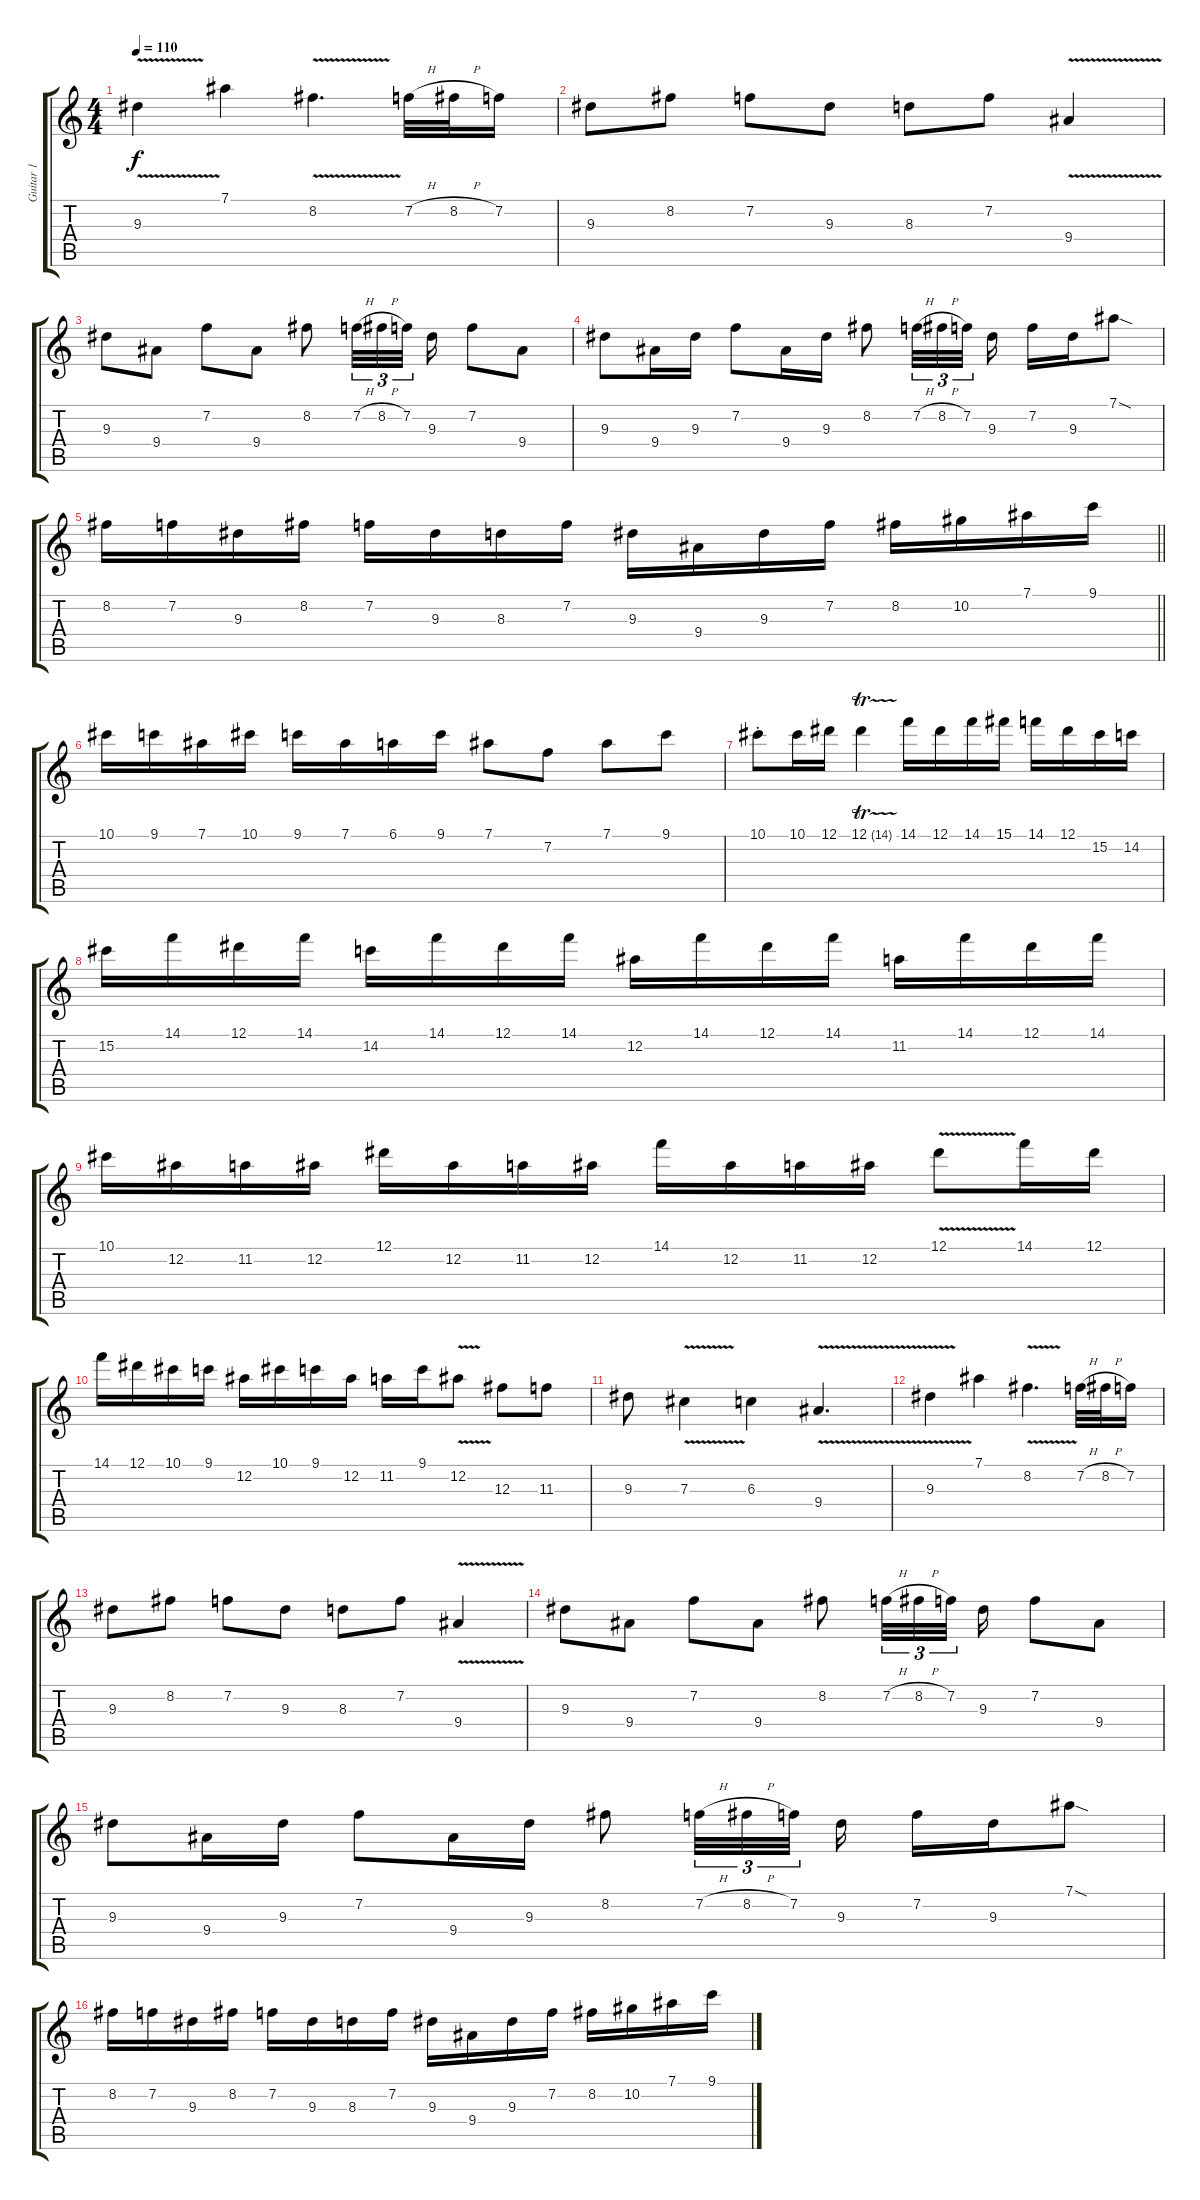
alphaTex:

\track ("Guitar 1" "Guitar 1") {instrument acousticguitarnylon}
\staff {score tabs}
\tuning (Eb4 Bb3 Gb3 Db3 Ab2 Eb2) {hide}
\ts (4 4)
\tempo 110
\clef g2
\ks c
9.3{v}.4{dy f instrument acousticguitarnylon} 7.1.4 8.2{v}.4{d} 7.2{h}.32 8.2{h}.32 7.2.16 |
9.3.8 8.2.8 7.2.8 9.3.8 8.3.8 7.2.8 9.4{v}.4 |
9.3.8 9.4.8 7.2.8 9.4.8 8.2.8 7.2{h}.32{tu (3 2)} 8.2{h}.32{tu (3 2)} 7.2.32{tu (3 2) beam splitsecondary} 9.3.16 7.2.8 9.4.8 |
9.3.8 9.4.16 9.3.16 7.2.8 9.4.16 9.3.16 8.2.8 7.2{h}.32{tu (3 2)} 8.2{h}.32{tu (3 2)} 7.2.32{tu (3 2) beam splitsecondary} 9.3.16 7.2.16 9.3.16 7.1{sod}.8 |
\barLineRight lightlight
8.2.16 7.2.16 9.3.16 8.2.16 7.2.16 9.3.16 8.3.16 7.2.16 9.3.16 9.4.16 9.3.16 7.2.16 8.2.16 10.2.16 7.1.16 9.1.16 |
\section ("" "")
10.1.16 9.1.16 7.1.16 10.1.16 9.1.16 7.1.16 6.1.16 9.1.16 7.1.8 7.2.8 7.1.8 9.1.8 |
10.1{st}.8 10.1.16 12.1.16 12.1{tr (14 64)}.4 14.1.16 12.1.16 14.1.16 15.1.16 14.1.16 12.1.16 15.2.16 14.2.16 |
15.2.16 14.1.16 12.1.16 14.1.16 14.2.16 14.1.16 12.1.16 14.1.16 12.2.16 14.1.16 12.1.16 14.1.16 11.2.16 14.1.16 12.1.16 14.1.16 |
10.1.16 12.2.16 11.2.16 12.2.16 12.1.16 12.2.16 11.2.16 12.2.16 14.1.16 12.2.16 11.2.16 12.2.16 12.1{v}.8 14.1.16 12.1.16 |
14.1.16 12.1.16 10.1.16 9.1.16 12.2.16 10.1.16 9.1.16 12.2.16 11.2.16 9.1.16 12.2{v}.8 12.3.8 11.3.8 |
9.3.8 7.3{v}.4 6.3.4 9.4{v}.4{d} |
9.3{v}.4 7.1.4 8.2{v}.4{d} 7.2{h}.32 8.2{h}.32 7.2.16 |
9.3.8 8.2.8 7.2.8 9.3.8 8.3.8 7.2.8 9.4{v}.4 |
9.3.8 9.4.8 7.2.8 9.4.8 8.2.8 7.2{h}.32{tu (3 2)} 8.2{h}.32{tu (3 2)} 7.2.32{tu (3 2) beam splitsecondary} 9.3.16 7.2.8 9.4.8 |
9.3.8 9.4.16 9.3.16 7.2.8 9.4.16 9.3.16 8.2.8 7.2{h}.32{tu (3 2)} 8.2{h}.32{tu (3 2)} 7.2.32{tu (3 2) beam splitsecondary} 9.3.16 7.2.16 9.3.16 7.1{sod}.8 |
8.2.16 7.2.16 9.3.16 8.2.16 7.2.16 9.3.16 8.3.16 7.2.16 9.3.16 9.4.16 9.3.16 7.2.16 8.2.16 10.2.16 7.1.16 9.1.16
